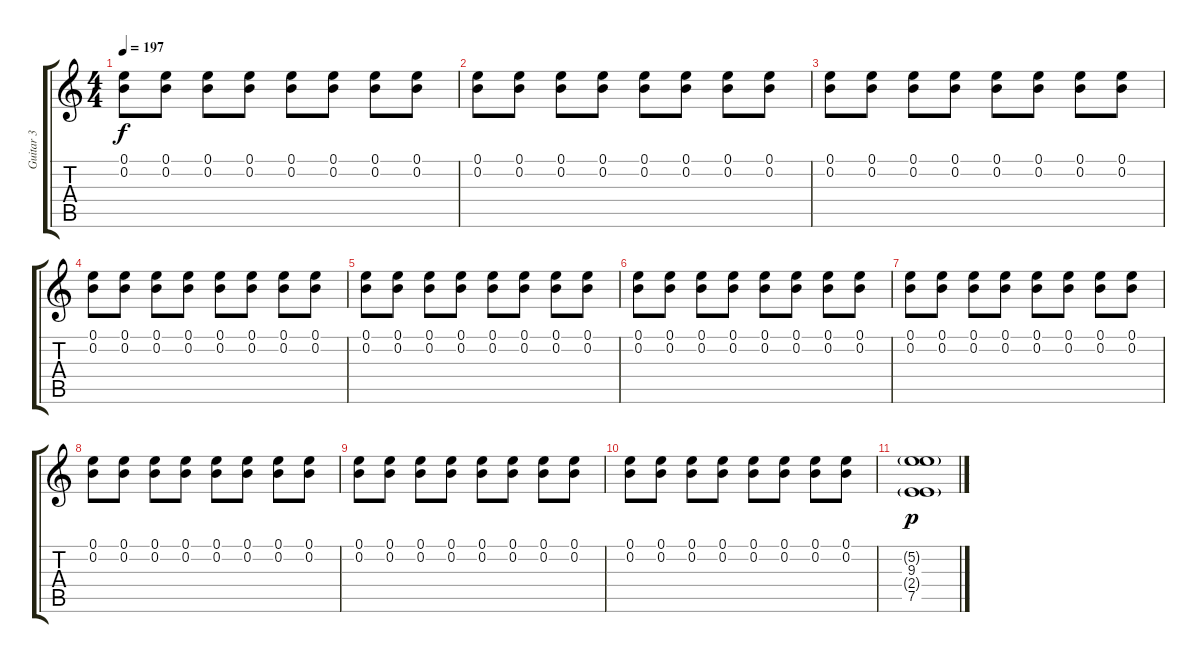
\track ("Guitar 3" "Guitar 3") {instrument overdrivenguitar}
\staff {score tabs}
\tuning (E4 B3 G3 D3 A2 E2) {hide}
\ts (4 4)
\tempo 197
\clef g2
\ks c
(0.1 0.2).8{dy f} (0.1 0.2).8 (0.1 0.2).8 (0.1 0.2).8 (0.1 0.2).8 (0.1 0.2).8 (0.1 0.2).8 (0.1 0.2).8 |
(0.1 0.2).8 (0.1 0.2).8 (0.1 0.2).8 (0.1 0.2).8 (0.1 0.2).8 (0.1 0.2).8 (0.1 0.2).8 (0.1 0.2).8 |
(0.1 0.2).8 (0.1 0.2).8 (0.1 0.2).8 (0.1 0.2).8 (0.1 0.2).8 (0.1 0.2).8 (0.1 0.2).8 (0.1 0.2).8 |
(0.1 0.2).8 (0.1 0.2).8 (0.1 0.2).8 (0.1 0.2).8 (0.1 0.2).8 (0.1 0.2).8 (0.1 0.2).8 (0.1 0.2).8 |
(0.1 0.2).8 (0.1 0.2).8 (0.1 0.2).8 (0.1 0.2).8 (0.1 0.2).8 (0.1 0.2).8 (0.1 0.2).8 (0.1 0.2).8 |
(0.1 0.2).8 (0.1 0.2).8 (0.1 0.2).8 (0.1 0.2).8 (0.1 0.2).8 (0.1 0.2).8 (0.1 0.2).8 (0.1 0.2).8 |
(0.1 0.2).8 (0.1 0.2).8 (0.1 0.2).8 (0.1 0.2).8 (0.1 0.2).8 (0.1 0.2).8 (0.1 0.2).8 (0.1 0.2).8 |
(0.1 0.2).8 (0.1 0.2).8 (0.1 0.2).8 (0.1 0.2).8 (0.1 0.2).8 (0.1 0.2).8 (0.1 0.2).8 (0.1 0.2).8 |
(0.1 0.2).8 (0.1 0.2).8 (0.1 0.2).8 (0.1 0.2).8 (0.1 0.2).8 (0.1 0.2).8 (0.1 0.2).8 (0.1 0.2).8 |
(0.1 0.2).8 (0.1 0.2).8 (0.1 0.2).8 (0.1 0.2).8 (0.1 0.2).8 (0.1 0.2).8 (0.1 0.2).8 (0.1 0.2).8 |
(5.2{g} 9.3 2.4{g} 7.5).1{dy p volume 16}
